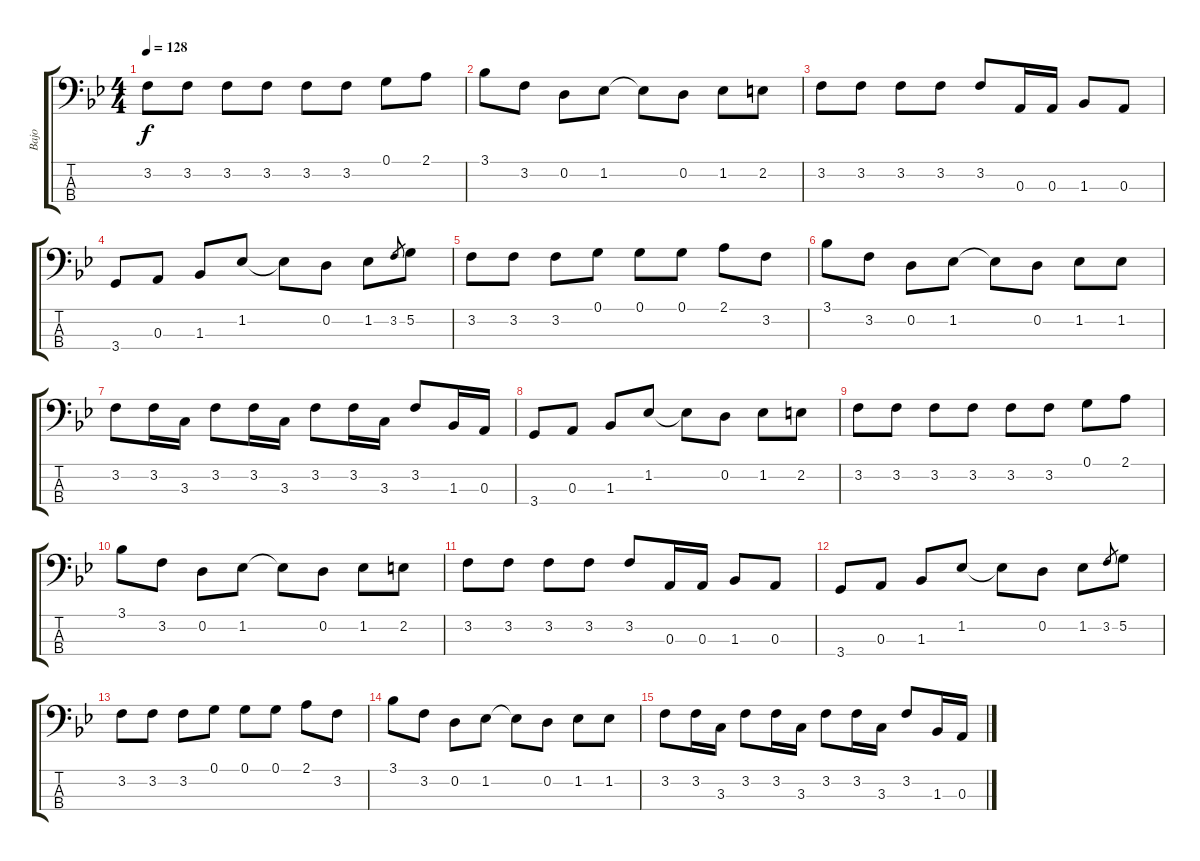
\track ("Bajo" "Bajo") {instrument electricbassfinger}
\staff {score tabs}
\tuning (G2 D2 A1 E1) {hide}
\ts (4 4)
\tempo 128
\clef f4
\ks bb
3.2.8{dy f} 3.2.8 3.2.8 3.2.8 3.2.8 3.2.8 0.1.8 2.1.8 |
3.1.8 3.2.8 0.2.8 1.2.8 1.2{t}.8 0.2.8 1.2.8 2.2.8 |
3.2.8 3.2.8 3.2.8 3.2.8 3.2.8 0.3.16 0.3.16 1.3.8 0.3.8 |
3.4.8 0.3.8 1.3.8 1.2.8 1.2{t}.8 0.2.8 1.2.8 3.2.8{gr} 5.2.8 |
3.2.8 3.2.8 3.2.8 0.1.8 0.1.8 0.1.8 2.1.8 3.2.8 |
3.1.8 3.2.8 0.2.8 1.2.8 1.2{t}.8 0.2.8 1.2.8 1.2.8 |
3.2.8 3.2.16 3.3.16 3.2.8 3.2.16 3.3.16 3.2.8 3.2.16 3.3.16 3.2.8 1.3.16 0.3.16 |
3.4.8 0.3.8 1.3.8 1.2.8 1.2{t}.8 0.2.8 1.2.8 2.2.8 |
3.2.8 3.2.8 3.2.8 3.2.8 3.2.8 3.2.8 0.1.8 2.1.8 |
3.1.8 3.2.8 0.2.8 1.2.8 1.2{t}.8 0.2.8 1.2.8 2.2.8 |
3.2.8 3.2.8 3.2.8 3.2.8 3.2.8 0.3.16 0.3.16 1.3.8 0.3.8 |
3.4.8 0.3.8 1.3.8 1.2.8 1.2{t}.8 0.2.8 1.2.8 3.2.8{gr} 5.2.8 |
3.2.8 3.2.8 3.2.8 0.1.8 0.1.8 0.1.8 2.1.8 3.2.8 |
3.1.8 3.2.8 0.2.8 1.2.8 1.2{t}.8 0.2.8 1.2.8 1.2.8 |
3.2.8 3.2.16 3.3.16 3.2.8 3.2.16 3.3.16 3.2.8 3.2.16 3.3.16 3.2.8 1.3.16 0.3.16
